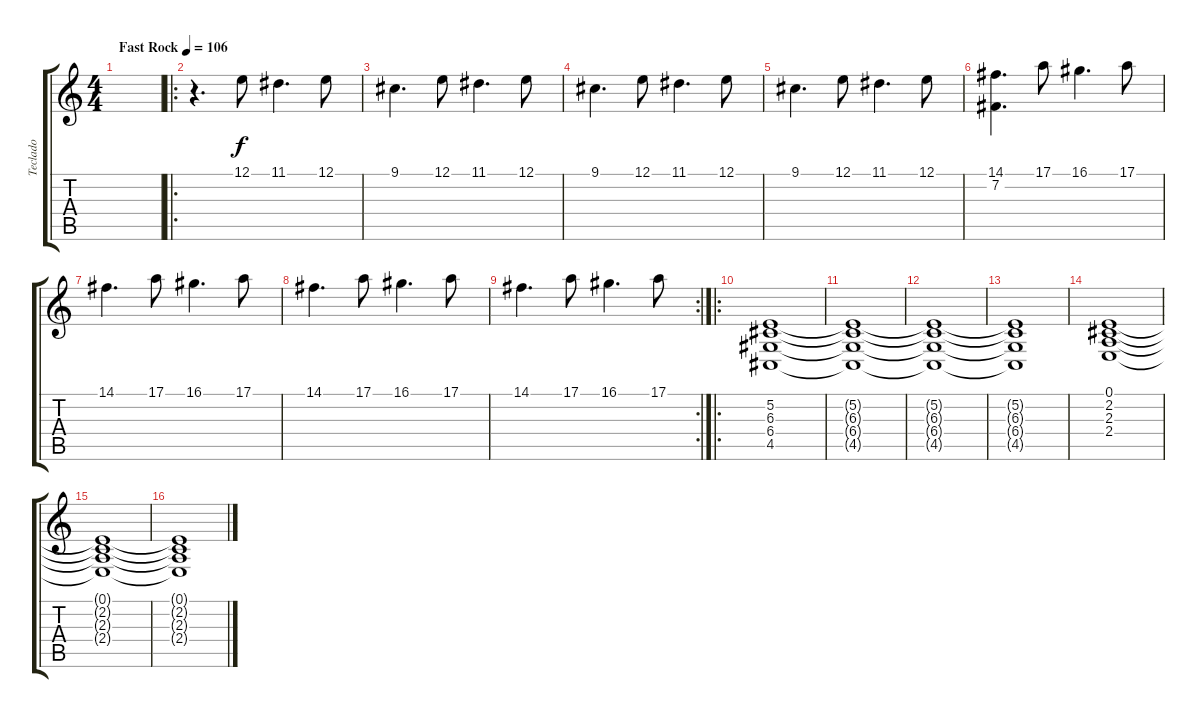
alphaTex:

\track ("Teclado" "Teclado") {solo instrument tubularbells}
\staff {score tabs}
\tuning (E4 B3 G3 D3 A2 E2) {hide}
\ts (4 4)
\tempo (106 "Fast Rock")
\clef g2
\ks c
|
\ro
r.4{d} 12.1.8 11.1.4{d} 12.1.8 |
9.1.4{d} 12.1.8 11.1.4{d} 12.1.8 |
9.1.4{d} 12.1.8 11.1.4{d} 12.1.8 |
9.1.4{d} 12.1.8 11.1.4{d} 12.1.8 |
(14.1 7.2).4{d} 17.1.8 16.1.4{d} 17.1.8 |
14.1.4{d} 17.1.8 16.1.4{d} 17.1.8 |
14.1.4{d} 17.1.8 16.1.4{d} 17.1.8 |
\rc 2
14.1.4{d} 17.1.8 16.1.4{d} 17.1.8 |
\ro
(5.2 6.3 6.4 4.5).1{volume 8 instrument stringensemble1} |
(5.2{t} 6.3{t} 6.4{t} 4.5{t}).1 |
(5.2{t} 6.3{t} 6.4{t} 4.5{t}).1 |
(5.2{t} 6.3{t} 6.4{t} 4.5{t}).1 |
(0.1 2.2 2.3 2.4).1 |
(0.1{t} 2.2{t} 2.3{t} 2.4{t}).1 |
(0.1{t} 2.2{t} 2.3{t} 2.4{t}).1
